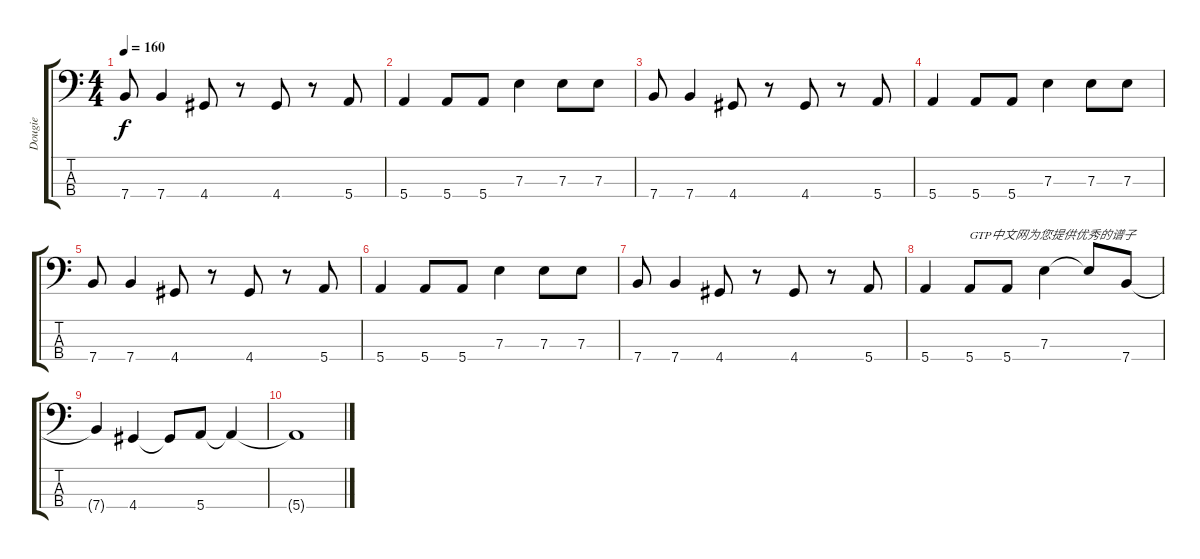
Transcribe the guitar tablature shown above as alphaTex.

\track ("Dougie" "Dougie") {instrument electricbasspick}
\staff {score tabs}
\tuning (G2 D2 A1 E1) {hide}
\ts (4 4)
\tempo 160
\clef f4
\ks c
7.4.8{dy f} 7.4.4 4.4.8 r.8 4.4.8 r.8 5.4.8 |
5.4.4 5.4.8 5.4.8 7.3.4 7.3.8 7.3.8 |
7.4.8 7.4.4 4.4.8 r.8 4.4.8 r.8 5.4.8 |
5.4.4 5.4.8 5.4.8 7.3.4 7.3.8 7.3.8 |
7.4.8 7.4.4 4.4.8 r.8 4.4.8 r.8 5.4.8 |
5.4.4 5.4.8 5.4.8 7.3.4 7.3.8 7.3.8 |
7.4.8 7.4.4 4.4.8 r.8 4.4.8 r.8 5.4.8 |
5.4.4 5.4.8{txt "GTP中文网为您提供优秀的谱子"} 5.4.8 7.3.4 7.3{t}.8 7.4.8 |
7.4{t}.4 4.4.4 4.4{t}.8 5.4.8 5.4{t}.4 |
5.4{t}.1
